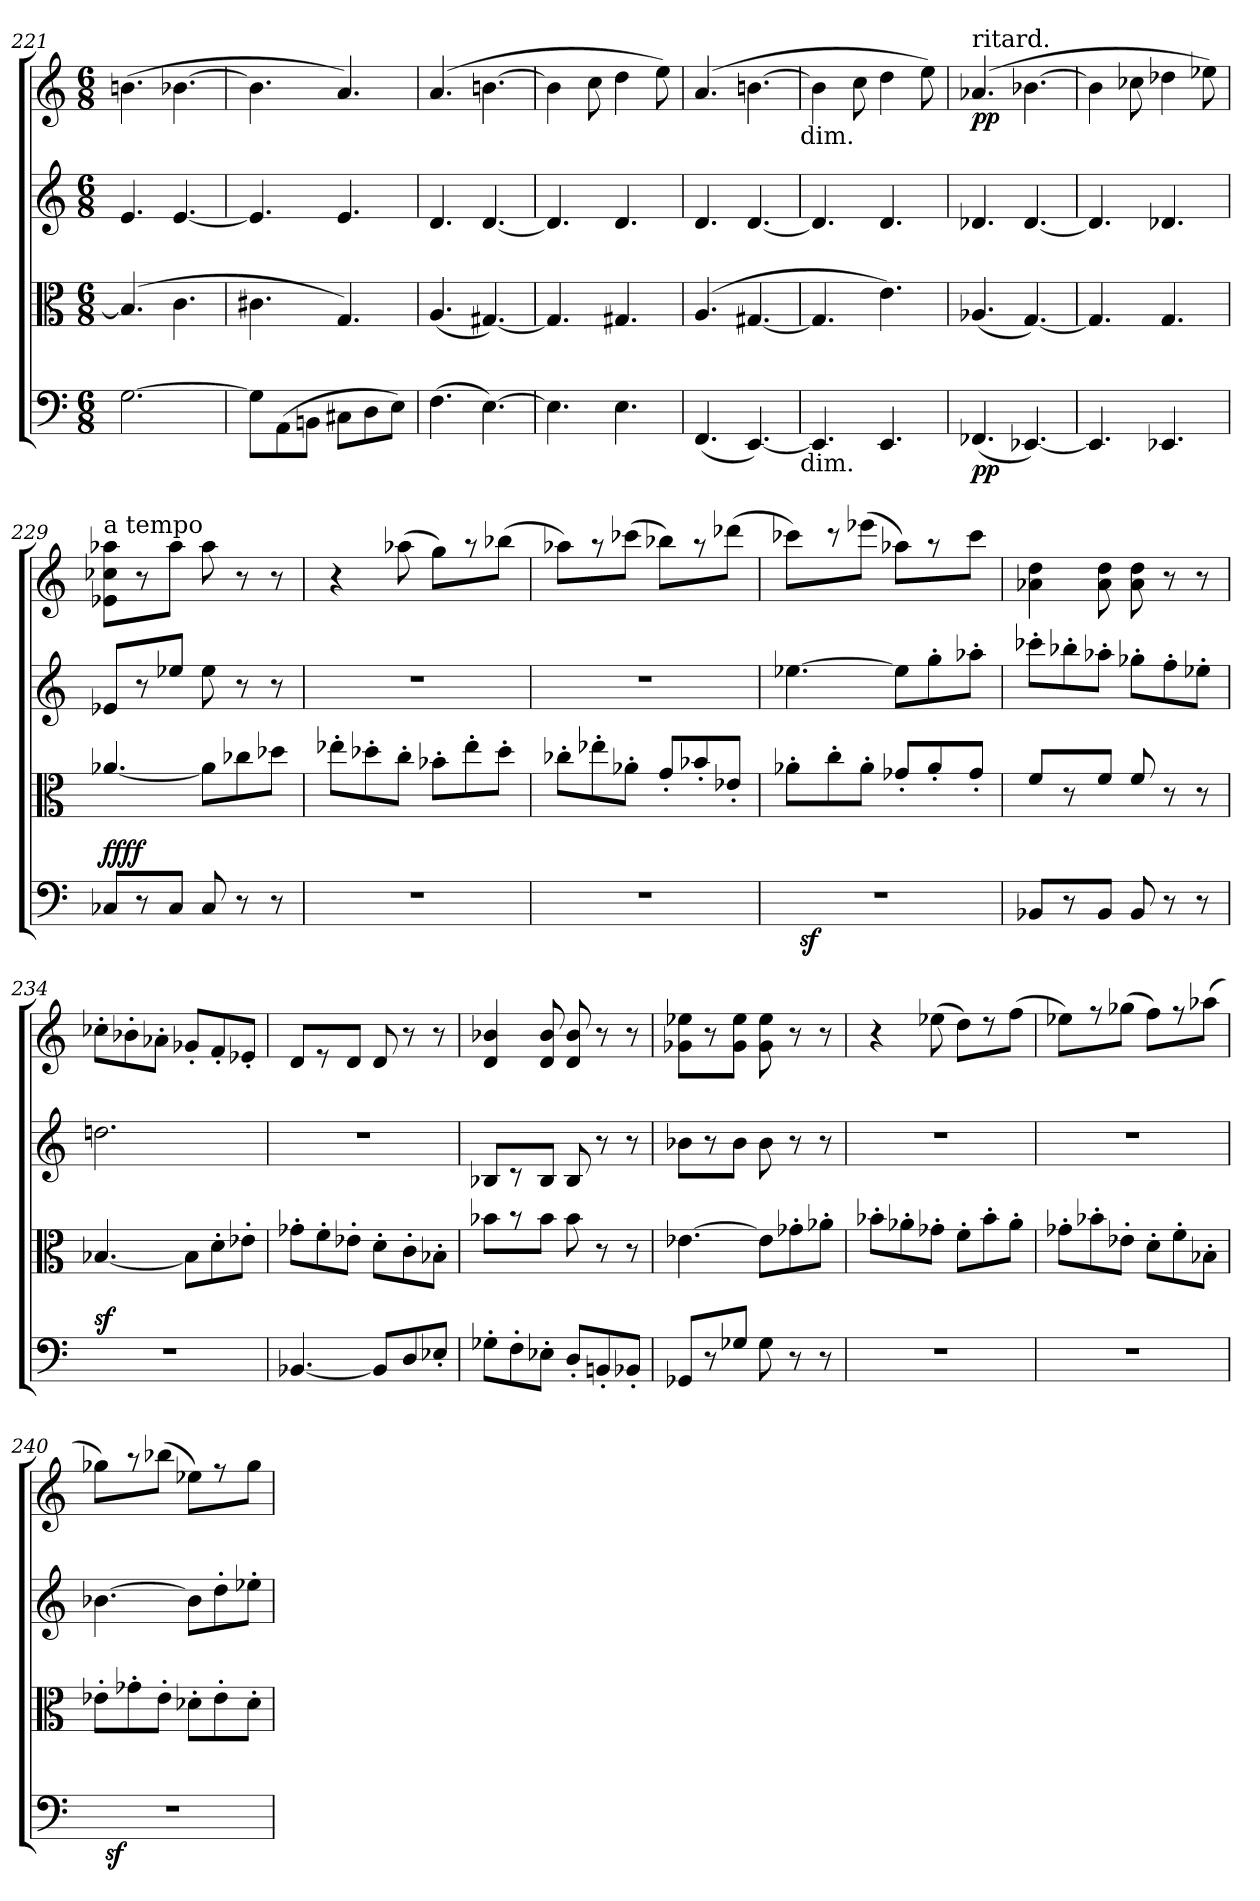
**kern	**dynam	**kern	**kern	**kern	**dynam
*part4	*part4	*part3	*part2	*part1	*part1
*staff4	*staff4	*staff3	*staff2	*staff1	*staff1
*clefF4	*	*clefC3	*clefG2	*clefG2	*
*M6/8	*	*M6/8	*M6/8	*M6/8	*
=221	=221	=221	=221	=221	=221
[2.G\	.	(<4.B/]	4.e/	(>4.bn\	.
.	.	4.c\	[4.e/	[4.b-\	.
=222	=222	=222	=222	=222	=222
8G\L]	.	4.c#\	4.e/]	4.b-\]	.
(>8AA\	.	.	.	.	.
8BBn\J	.	.	.	.	.
8C#\L	.	4.G/)	4.e/	4.a/)	.
8D\	.	.	.	.	.
8E\J)	.	.	.	.	.
=223	=223	=223	=223	=223	=223
(>4.F\	.	(<4.A/	4.d/	(<4.a/	.
[4.E\)	.	[4.G#/)	[4.d/	[4.bn\	.
=224	=224	=224	=224	=224	=224
4.E\]	.	4.G#/]	4.d/]	4b\]	.
.	.	.	.	8cc\	.
4.E\	.	4.G#/	4.d/	4dd\	.
.	.	.	.	8ee\)	.
=225	=225	=225	=225	=225	=225
(<4.FF/	.	(<4.A/	4.d/	(<4.a/	.
[4.EE/)	.	[4.G#/	[4.d/	[4.bn\	.
!	!	!	!	!LO:TX:b:t=dim.	!
!LO:TX:b:t=dim.	!	!	!	!	!
=226	=226	=226	=226	=226	=226
4.EE/]	.	4.G#/]	4.d/]	4b\]	.
.	.	.	.	8cc\	.
4.EE/	.	4.e\)	4.d/	4dd\	.
.	.	.	.	8ee\)	.
=227	=227	=227	=227	=227	=227
!	!	!	!	!LO:TX:a:t=ritard.	!
!	!LO:DY:b	!	!	!	!LO:DY:b
(<4.FF-/	pp	(<4.A-/	4.d-/	(<4.a-/	pp
[4.EE-/)	.	[4.G/)	[4.d-/	[4.b-\	.
=228	=228	=228	=228	=228	=228
4.EE-/]	.	4.G/]	4.d-/]	4b-\]	.
.	.	.	.	8cc-\	.
4.EE-/	.	4.G/	4.d-/	4dd-\	.
.	.	.	.	8ee-\)	.
=229	=229	=229	=229	=229	=229
!	!	!	!	!LO:TX:a:t=a tempo	!
!	!LO:DY:a	!	!	!	!
!	!LO:DY:n=1:b	!	!	!	!
8C-/L	ff ff	[4.a-/	8e-/L	8e-\ 8cc-\ 8aa-\L	.
8r	.	.	8r	8r	.
8C-/J	.	.	8ee-/J	8aa-\J	.
8C-/	.	8a-\L]	8ee-\	8aa-\	.
8r	.	8cc-\	8r	8r	.
8r	.	8dd-\J	8r	8r	.
!!LO:LB:g=z
=230	=230	=230	=230	=230	=230
2.r	.	8ee-'>\L	2.r	4r	.
.	.	8dd-'>\	.	.	.
.	.	8cc'>\J	.	(>8aa-\	.
.	.	8b-'>\L	.	8gg\L)	.
.	.	8ee-'>\	.	8r	.
.	.	8dd-'>\J	.	(>8bb-\J	.
=231	=231	=231	=231	=231	=231
2.r	.	8cc-'>\L	2.r	8aa-\L)	.
.	.	8ee-'>\	.	8r	.
.	.	8a-'>\J	.	(>8ccc-\J	.
.	.	8g'</L	.	8bb-\L)	.
.	.	8b-'</	.	8r	.
.	.	8e-'</J	.	(>8ddd-\J	.
=232	=232	=232	=232	=232	=232
*^	*	*	*	*	*
2.r	32ryy	.	8a-'>\L	[4.ee-\	8ccc-\L)	.
!	!	!LO:DY:b	!	!	!	!
.	2ryy	sf	.	.	.	.
.	.	.	8cc'>\	.	8r	.
.	.	.	8a-'>\J	.	(>8eee-\J	.
.	.	.	8g-'</L	8ee-\L]	8aa-\L)	.
.	.	.	8a-'</	8gg'>\	8r	.
.	8..ryy	.	.	.	.	.
.	.	.	8g-'</J	8aa-'>\J	8ccc-\J	.
*v	*v	*	*	*	*	*
=233	=233	=233	=233	=233	=233
8BB-/L	.	8f/L	8ccc-'>\L	4a-\ 4dd\	.
8r	.	8r	8bb-'>\	.	.
8BB-/J	.	8f/J	8aa-'>\J	8a-\ 8dd\	.
8BB-/	.	8f/	8gg-'>\L	8a-\ 8dd\	.
8r	.	8r	8ff'>\	8r	.
8r	.	8r	8ee-'>\J	8r	.
=234	=234	=234	=234	=234	=234
!	!LO:DY:a	!	!	!	!
2.r	sf	[4.B-/	2.ddn\	8cc-'>\L	.
.	.	.	.	8b-'>\	.
.	.	.	.	8a-'>\J	.
.	.	8B-\L]	.	8g-'</L	.
.	.	8d'>\	.	8f'</	.
.	.	8e-'>\J	.	8e-'</J	.
=235	=235	=235	=235	=235	=235
[4.BB-/	.	8g-'>\L	2.r	8d/L	.
.	.	8f'>\	.	8r	.
.	.	8e-'>\J	.	8d/J	.
8BB-/L]	.	8d'>\L	.	8d/	.
8D/	.	8c'>\	.	8r	.
8E-'</J	.	8B-'>\J	.	8r	.
=236	=236	=236	=236	=236	=236
8G-'>\L	.	8b-\L	8B-/L	4d/ 4b-/	.
8F'>\	.	8r	8r	.	.
8E-'>\J	.	8b-\J	8B-/J	8d/ 8b-/	.
8D'</L	.	8b-\	8B-/	8d/ 8b-/	.
8BBn'</	.	8r	8r	8r	.
8BB-'</J	.	8r	8r	8r	.
=237	=237	=237	=237	=237	=237
8GG-/L	.	[4.e-\	8b-\L	8g-\ 8ee-\L	.
8r	.	.	8r	8r	.
8G-/J	.	.	8b-\J	8g-\ 8ee-\J	.
8G-\	.	8e-\L]	8b-\	8g-\ 8ee-\	.
8r	.	8g-'>\	8r	8r	.
8r	.	8a-'>\J	8r	8r	.
=238	=238	=238	=238	=238	=238
2.r	.	8b-'>\L	2.r	4r	.
.	.	8a-'>\	.	.	.
.	.	8g-'>\J	.	(>8ee-\	.
.	.	8f'>\L	.	8dd\L)	.
.	.	8b-'>\	.	8r	.
.	.	8a-'>\J	.	(>8ff\J	.
!!LO:LB:g=z
=239	=239	=239	=239	=239	=239
2.r	.	8g-'>\L	2.r	8ee-\L)	.
.	.	8b-'>\	.	8r	.
.	.	8e-'>\J	.	(>8gg-\J	.
.	.	8d'>\L	.	8ff\L)	.
.	.	8f'>\	.	8r	.
.	.	8B-'>\J	.	(>8aa-\J	.
=240	=240	=240	=240	=240	=240
*^	*	*	*	*	*
2.r	32ryy	.	8e-'>\L	[4.b-\	8gg-\L)	.
!	!	!LO:DY:b	!	!	!	!
.	2ryy	sf	.	.	.	.
.	.	.	8g-'>\	.	8r	.
.	.	.	8e-'>\J	.	(>8bb-\J	.
.	.	.	8d-'>\L	8b-\L]	8ee-\L)	.
.	.	.	8e-'>\	8dd'>\	8r	.
.	8..ryy	.	.	.	.	.
.	.	.	8d-'>\J	8ee-'>\J	8gg-\J	.
*v	*v	*	*	*	*	*
=	=	=	=	=	=
*-	*-	*-	*-	*-	*-
